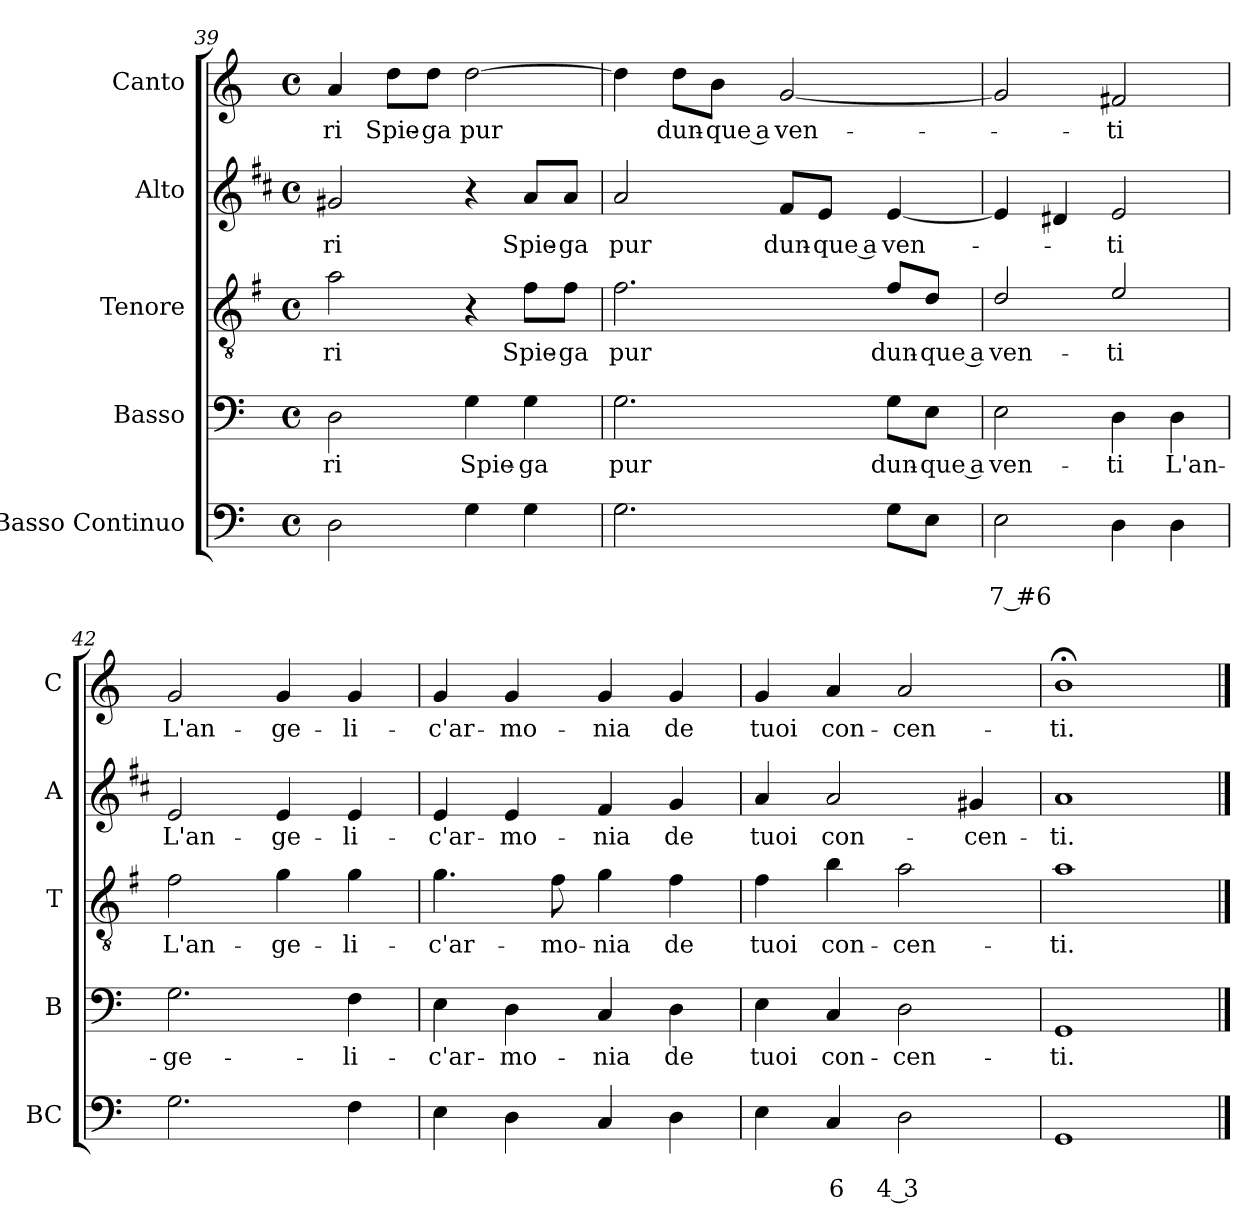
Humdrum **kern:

**kern	**text	**text	**kern	**text	**kern	**text	**kern	**text	**kern	**text
*part5	*part5	*part5	*part4	*part4	*part3	*part3	*part2	*part2	*part1	*part1
*staff5	*staff5	*staff5	*staff4	*staff4	*staff3	*staff3	*staff2	*staff2	*staff1	*staff1
*I"Basso Continuo	*	*	*I"Basso	*	*I"Tenore	*	*I"Alto	*	*I"Canto	*
*I'BC	*	*	*I'B	*	*I'T	*	*I'A	*	*I'C	*
*clefF4	*	*	*clefF4	*	*clefGv2	*	*clefG2	*	*clefG2	*
*	*	*	*	*	*ITrd4c7	*	*ITrd1c2	*	*	*
*k[]	*	*	*k[]	*	*k[]	*	*k[]	*	*k[]	*
*C:	*	*	*C:	*	*C:	*	*C:	*	*C:	*
*M4/4	*	*	*M4/4	*	*M4/4	*	*M4/4	*	*M4/4	*
*met(c)	*	*	*met(c)	*	*met(c)	*	*met(c)	*	*met(c)	*
=39	=39	=39	=39	=39	=39	=39	=39	=39	=39	=39
!	!	!	!	!LO:LY:b	!	!LO:LY:b	!	!LO:LY:b	!	!LO:LY:b
2D\	.	.	2D\	-ri	2d\	-ri	2f#X/	-ri	4a/	-ri
!	!	!	!	!	!	!	!	!	!	!LO:LY:b
.	.	.	.	.	.	.	.	.	8dd\L	Spie-
!	!	!	!	!	!	!	!	!	!	!LO:LY:b
.	.	.	.	.	.	.	.	.	8dd\J	-ga
!	!	!	!	!LO:LY:b	!	!	!	!	!	!LO:LY:b
4G\	.	.	4G\	Spie-	4r	.	4r	.	[2dd\	pur
!	!	!	!	!LO:LY:b	!	!LO:LY:b	!	!LO:LY:b	!	!
4G\	.	.	4G\	-ga	8B\L	Spie-	8g/L	Spie-	.	.
!	!	!	!	!	!	!LO:LY:b	!	!LO:LY:b	!	!
.	.	.	.	.	8B\J	-ga	8g/J	-ga	.	.
!!LO:PB:g=z
=40	=40	=40	=40	=40	=40	=40	=40	=40	=40	=40
!	!	!	!	!LO:LY:b	!	!LO:LY:b	!	!LO:LY:b	!	!
2.G\	.	.	2.G\	pur	2.B\	pur	2g/	pur	4dd\]	.
!	!	!	!	!	!	!	!	!	!	!LO:LY:b
.	.	.	.	.	.	.	.	.	8dd\L	dun-
!	!	!	!	!	!	!	!	!	!	!LO:LY:b
.	.	.	.	.	.	.	.	.	8b\J	-que a
!	!	!	!	!	!	!	!	!LO:LY:b	!	!LO:LY:b
.	.	.	.	.	.	.	8e/L	dun-	[2g/	ven-
!	!	!	!	!	!	!	!	!LO:LY:b	!	!
.	.	.	.	.	.	.	8d/J	-que a	.	.
!	!	!	!	!LO:LY:b	!	!LO:LY:b	!	!LO:LY:b	!	!
8G\L	.	.	8G\L	dun-	8B/L	dun-	[4d/	ven-	.	.
!	!	!	!	!LO:LY:b	!	!LO:LY:b	!	!	!	!
8E\J	.	.	8E\J	-que a	8G/J	-que a	.	.	.	.
=41	=41	=41	=41	=41	=41	=41	=41	=41	=41	=41
!	!	!LO:LY:b	!	!LO:LY:b	!	!LO:LY:b	!	!	!	!
2E\	.	7 #6	2E\	ven-	2G/	ven-	4d/]	.	2g/]	.
.	.	.	.	.	.	.	4c#X/	.	.	.
!	!	!	!	!LO:LY:b	!	!LO:LY:b	!	!LO:LY:b	!	!LO:LY:b
4D\	.	.	4D\	-ti	2A/	-ti	2d/	-ti	2f#X/	-ti
!	!	!	!	!LO:LY:b	!	!	!	!	!	!
4D\	.	.	4D\	L'an-	.	.	.	.	.	.
=42	=42	=42	=42	=42	=42	=42	=42	=42	=42	=42
!	!	!	!	!LO:LY:b	!	!LO:LY:b	!	!LO:LY:b	!	!LO:LY:b
2.G\	.	.	2.G\	-ge-	2B\	L'an-	2d/	L'an-	2g/	L'an-
!	!	!	!	!	!	!LO:LY:b	!	!LO:LY:b	!	!LO:LY:b
.	.	.	.	.	4c\	-ge-	4d/	-ge-	4g/	-ge-
!	!	!	!	!LO:LY:b	!	!LO:LY:b	!	!LO:LY:b	!	!LO:LY:b
4F\	.	.	4F\	-li-	4c\	-li-	4d/	-li-	4g/	-li-
=43	=43	=43	=43	=43	=43	=43	=43	=43	=43	=43
!	!	!	!	!LO:LY:b	!	!LO:LY:b	!	!LO:LY:b	!	!LO:LY:b
4E\	.	.	4E\	-c'ar-	4.c\	-c'ar-	4d/	-c'ar-	4g/	-c'ar-
!	!	!	!	!LO:LY:b	!	!	!	!LO:LY:b	!	!LO:LY:b
4D\	.	.	4D\	-mo-	.	.	4d/	-mo-	4g/	-mo-
!	!	!	!	!	!	!LO:LY:b	!	!	!	!
.	.	.	.	.	8B\	-mo-	.	.	.	.
!	!	!	!	!LO:LY:b	!	!LO:LY:b	!	!LO:LY:b	!	!LO:LY:b
4C/	.	.	4C/	-nia	4c\	-nia	4e/	-nia	4g/	-nia
!	!	!	!	!LO:LY:b	!	!LO:LY:b	!	!LO:LY:b	!	!LO:LY:b
4D\	.	.	4D\	de	4B\	de	4f/	de	4g/	de
=44	=44	=44	=44	=44	=44	=44	=44	=44	=44	=44
!	!	!	!	!LO:LY:b	!	!LO:LY:b	!	!LO:LY:b	!	!LO:LY:b
4E\	.	.	4E\	tuoi	4B\	tuoi	4g/	tuoi	4g/	tuoi
!	!	!LO:LY:b	!	!LO:LY:b	!	!LO:LY:b	!	!LO:LY:b	!	!LO:LY:b
4C/	.	6	4C/	con-	4e\	con-	2g/	con-	4a/	con-
!	!	!LO:LY:b	!	!LO:LY:b	!	!LO:LY:b	!	!	!	!LO:LY:b
2D\	.	4 3	2D\	-cen-	2d\	-cen-	.	.	2a/	-cen-
!	!	!	!	!	!	!	!	!LO:LY:b	!	!
.	.	.	.	.	.	.	4f#X/	-cen-	.	.
=45	=45	=45	=45	=45	=45	=45	=45	=45	=45	=45
!	!	!	!	!LO:LY:b	!	!LO:LY:b	!	!LO:LY:b	!	!LO:LY:b
1GG	.	.	1GG	-ti.	1d	-ti.	1g	-ti.	1b;<	-ti.
==	==	==	==	==	==	==	==	==	==	==
*-	*-	*-	*-	*-	*-	*-	*-	*-	*-	*-
